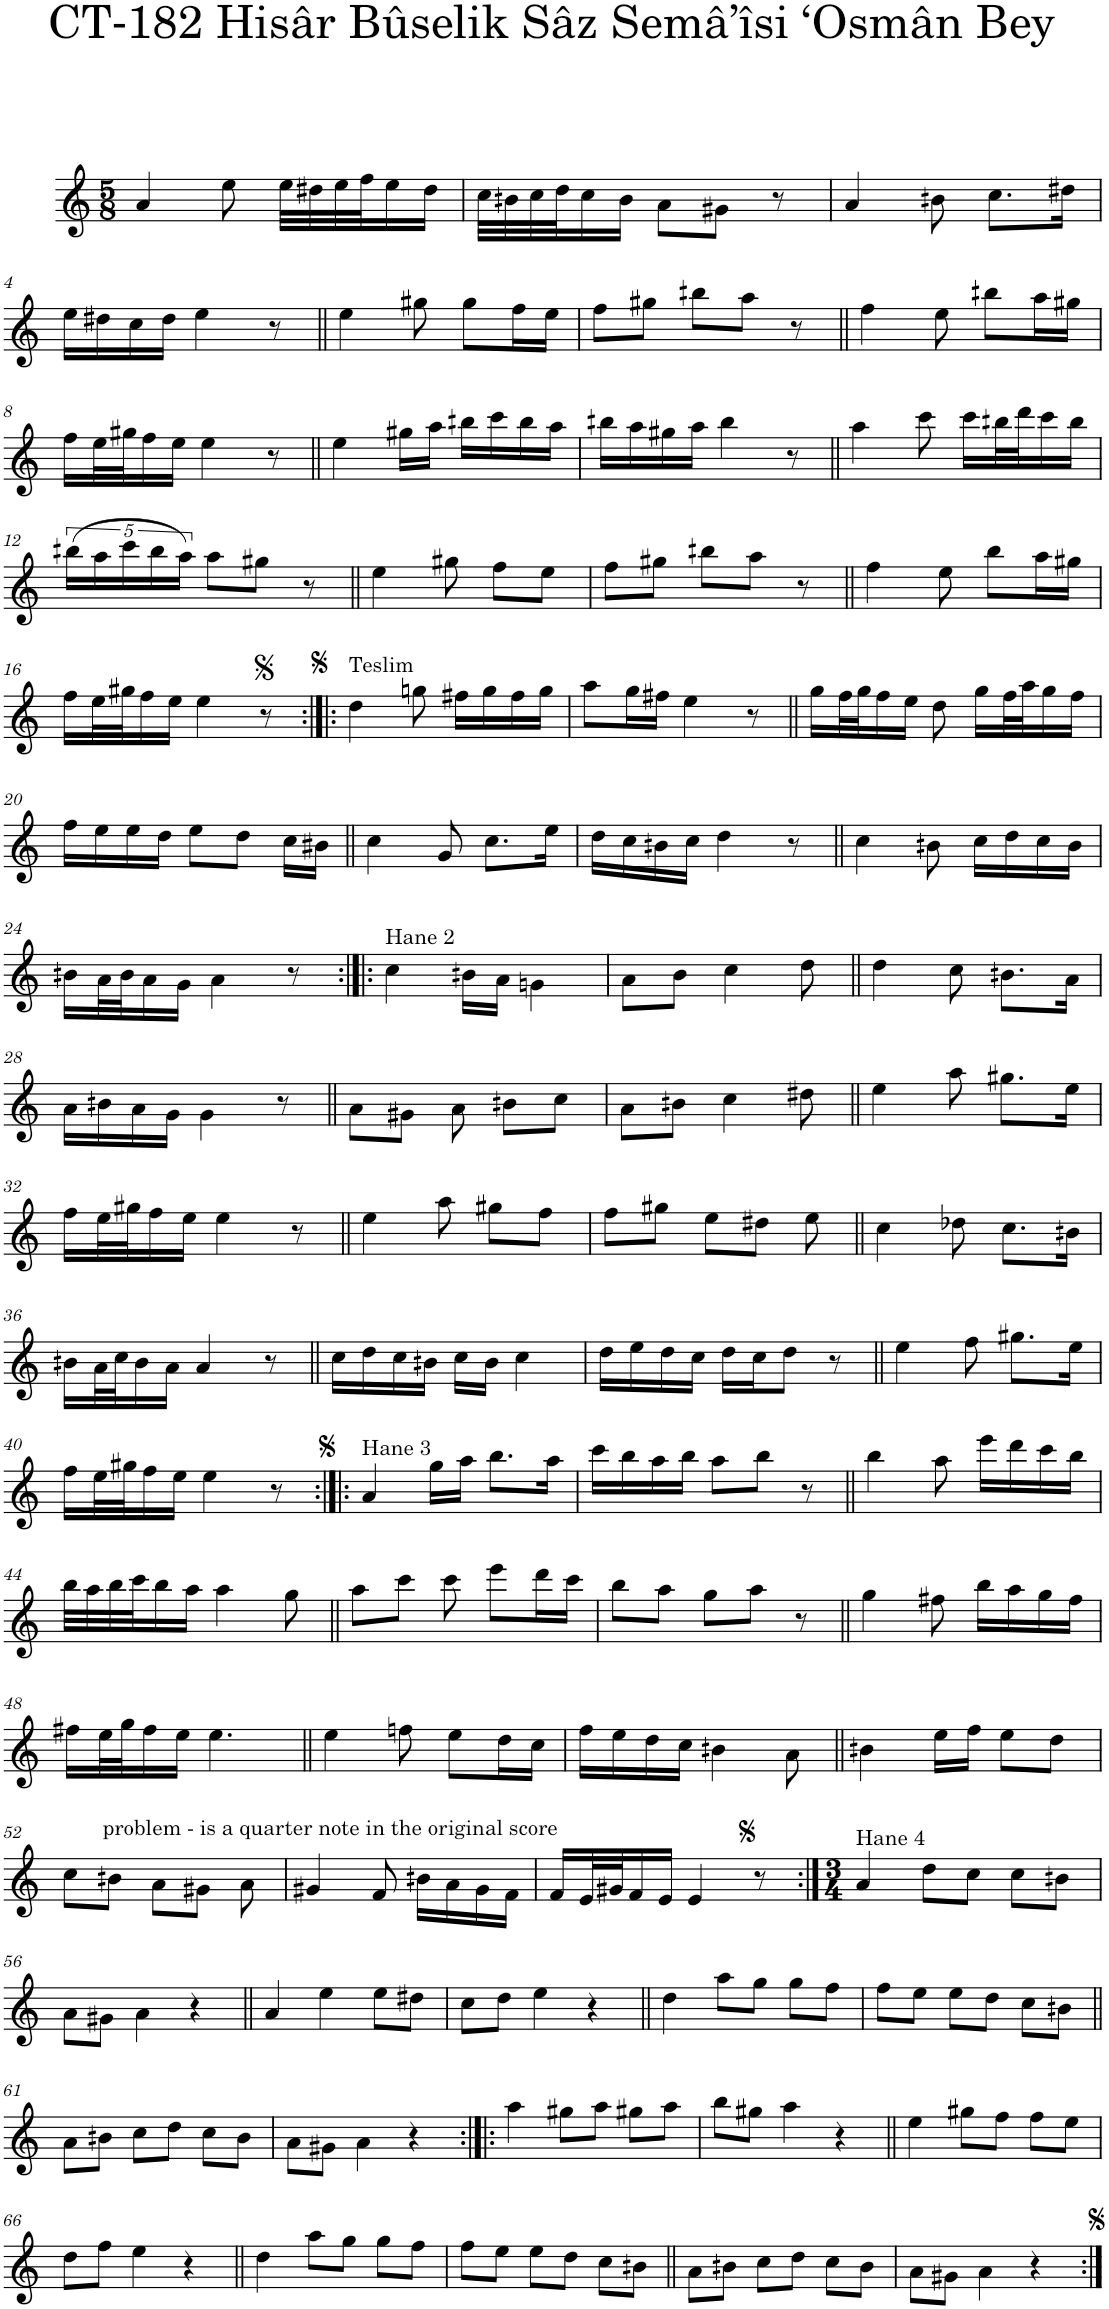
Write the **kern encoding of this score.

**kern
*part1
*staff1
*I"Voice
*I'Vo.
*clefG2
*k[]
*M5/8
=1
4a/
8ee\
32ee\LLL
32dd#X\
32ee\
32ff\J
16ee\
16dd#\JJ
=2
32cc\LLL
32bn\
32cc\
32dd\J
16cc\
16b\JJ
8a\L
8g#X\J
8r
=3
4a/
8bn\
8.cc\L
16dd#X\Jk
!!LO:LB:g=z
=4
16ee\LL
16dd#X\
16cc\
16dd#\JJ
4ee\
8r
=5||
4ee\
8gg#X\
8gg#\L
16ff\L
16ee\JJ
=6
8ff\L
8gg#X\J
8bbn\L
8aa\J
8r
=7||
4ff\
8ee\
8bbn\L
16aa\L
16gg#X\JJ
!!LO:LB:g=z
=8
16ff\LL
32ee\L
32gg#X\J
16ff\
16ee\JJ
4ee\
8r
=9||
4ee\
16gg#X\LL
16aa\JJ
16bbn\LL
16ccc\
16bb\
16aa\JJ
=10
16bbn\LL
16aa\
16gg#X\
16aa\JJ
4bb\
8r
=11||
4aa\
8ccc\
16ccc\LL
32bbn\L
32ddd\J
16ccc\
16bb\JJ
!!LO:LB:g=z
=12
(20bbn\LL
20aa\
20ccc\
20bb\
20aa\JJ)
8aa\L
8gg#X\J
8r
=13||
4ee\
8gg#X\
8ff\L
8ee\J
=14
8ff\L
8gg#X\J
8bbn\L
8aa\J
8r
=15||
4ff\
8ee\
8bb\L
16aa\L
16gg#X\JJ
!!LO:LB:g=z
=16
16ff\LL
32ee\L
32gg#X\J
16ff\
16ee\JJ
4ee\
8r
=17:|!|:
!LO:TX:a:t=Teslim
4dd\
8ggn\
16ff#X\LL
16gg\
16ff#\
16gg\JJ
=18
8aa\L
16gg\L
16ff#X\JJ
4ee\
8r
=19||
16gg\LL
32ff\L
32gg\J
16ff\
16ee\JJ
8dd\
16gg\LL
32ff\L
32aa\J
16gg\
16ff\JJ
!!LO:LB:g=z
=20
16ff\LL
16ee\
16ee\
16dd\JJ
8ee\L
8dd\J
16cc\LL
16b#X\JJ
=21||
4cc\
8g/
8.cc\L
16ee\Jk
=22
16dd\LL
16cc\
16bn\
16cc\JJ
4dd\
8r
=23||
4cc\
8bn\
16cc\LL
16dd\
16cc\
16b\JJ
!!LO:LB:g=z
=24
16bn\LL
32a\L
32b\J
16a\
16g\JJ
4a\
8r
=25:|!|:
!LO:TX:a:t=Hane 2
4cc\
16bn\LL
16a\JJ
4gn\
=26
8a\L
8b\J
4cc\
8dd\
=27||
4dd\
8cc\
8.bn\L
16a\Jk
!!LO:LB:g=z
=28
16a\LL
16bn\
16a\
16g\JJ
4g\
8r
=29||
8a\L
8g#X\J
8a\
8bn\L
8cc\J
=30
8a\L
8bn\J
4cc\
8dd#X\
=31||
4ee\
8aa\
8.gg#X\L
16ee\Jk
!!LO:LB:g=z
=32
16ff\LL
32ee\L
32gg#X\J
16ff\
16ee\JJ
4ee\
8r
=33||
4ee\
8aa\
8gg#X\L
8ff\J
=34
8ff\L
8gg#X\J
8ee\L
8dd#X\J
8ee\
=35||
4cc\
8dd-X\
8.cc\L
16bn\Jk
!!LO:LB:g=z
=36
16bn\LL
32a\L
32cc\J
16b\
16a\JJ
4a/
8r
=37||
16cc\LL
16dd\
16cc\
16bn\JJ
16cc\LL
16b\JJ
4cc\
=38
16dd\LL
16ee\
16dd\
16cc\JJ
16dd\LL
16cc\J
8dd\J
8r
=39||
4ee\
8ff\
8.gg#X\L
16ee\Jk
!!LO:LB:g=z
=40
16ff\LL
32ee\L
32gg#X\J
16ff\
16ee\JJ
4ee\
8r
=41:|!|:
!LO:TX:a:t=Hane 3
4a/
16gg\LL
16aa\JJ
8.bb\L
16aa\Jk
=42
16ccc\LL
16bb\
16aa\
16bb\JJ
8aa\L
8bb\J
8r
=43||
4bb\
8aa\
16eee\LL
16ddd\
16ccc\
16bb\JJ
!!LO:LB:g=z
=44
32bb\LLL
32aa\
32bb\
32ccc\J
16bb\
16aa\JJ
4aa\
8gg\
=45||
8aa\L
8ccc\J
8ccc\
8eee\L
16ddd\L
16ccc\JJ
=46
8bb\L
8aa\J
8gg\L
8aa\J
8r
=47||
4gg\
8ff#X\
16bb\LL
16aa\
16gg\
16ff#\JJ
!!LO:LB:g=z
=48
16ff#X\LL
32ee\L
32gg\J
16ff#\
16ee\JJ
4.ee\
=49||
4ee\
8ffn\
8ee\L
16dd\L
16cc\JJ
=50
16ff\LL
16ee\
16dd\
16cc\JJ
4bn\
8a\
=51||
4bn\
16ee\LL
16ff\JJ
8ee\L
8dd\J
!!LO:LB:g=z
=52
8cc\L
8bn\J
8a\L
8g#X\J
!LO:TX:a:t=problem - is a quarter note in the original score
8a\
=53
4g#X/
8f/
16bn\LL
16a\
16g#\
16f\JJ
=54
16f/LL
32e/L
32g#X/J
16f/
16e/JJ
4e/
8r
=55:|!
*M3/4
!LO:TX:a:t=Hane 4
4a/
8dd\L
8cc\J
8cc\L
8bn\J
!!LO:LB:g=z
=56
8a\L
8g#X\J
4a\
4r
=57||
4a/
4ee\
8ee\L
8dd#X\J
=58
8cc\L
8dd\J
4ee\
4r
=59||
4dd\
8aa\L
8gg\J
8gg\L
8ff\J
=60
8ff\L
8ee\J
8ee\L
8dd\J
8cc\L
8bn\J
!!LO:LB:g=z
=61||
8a\L
8bn\J
8cc\L
8dd\J
8cc\L
8b\J
=62
8a\L
8g#X\J
4a\
4r
=63:|!|:
4aa\
8gg#X\L
8aa\J
8gg#X\L
8aa\J
=64
8bb\L
8gg#X\J
4aa\
4r
=65||
4ee\
8gg#X\L
8ff\J
8ff\L
8ee\J
!!LO:LB:g=z
=66
8dd\L
8ff\J
4ee\
4r
=67||
4dd\
8aa\L
8gg\J
8gg\L
8ff\J
=68
8ff\L
8ee\J
8ee\L
8dd\J
8cc\L
8bn\J
=69||
8a\L
8bn\J
8cc\L
8dd\J
8cc\L
8b\J
=70
8a\L
8g#X\J
4a\
4r
=:|!
*-
